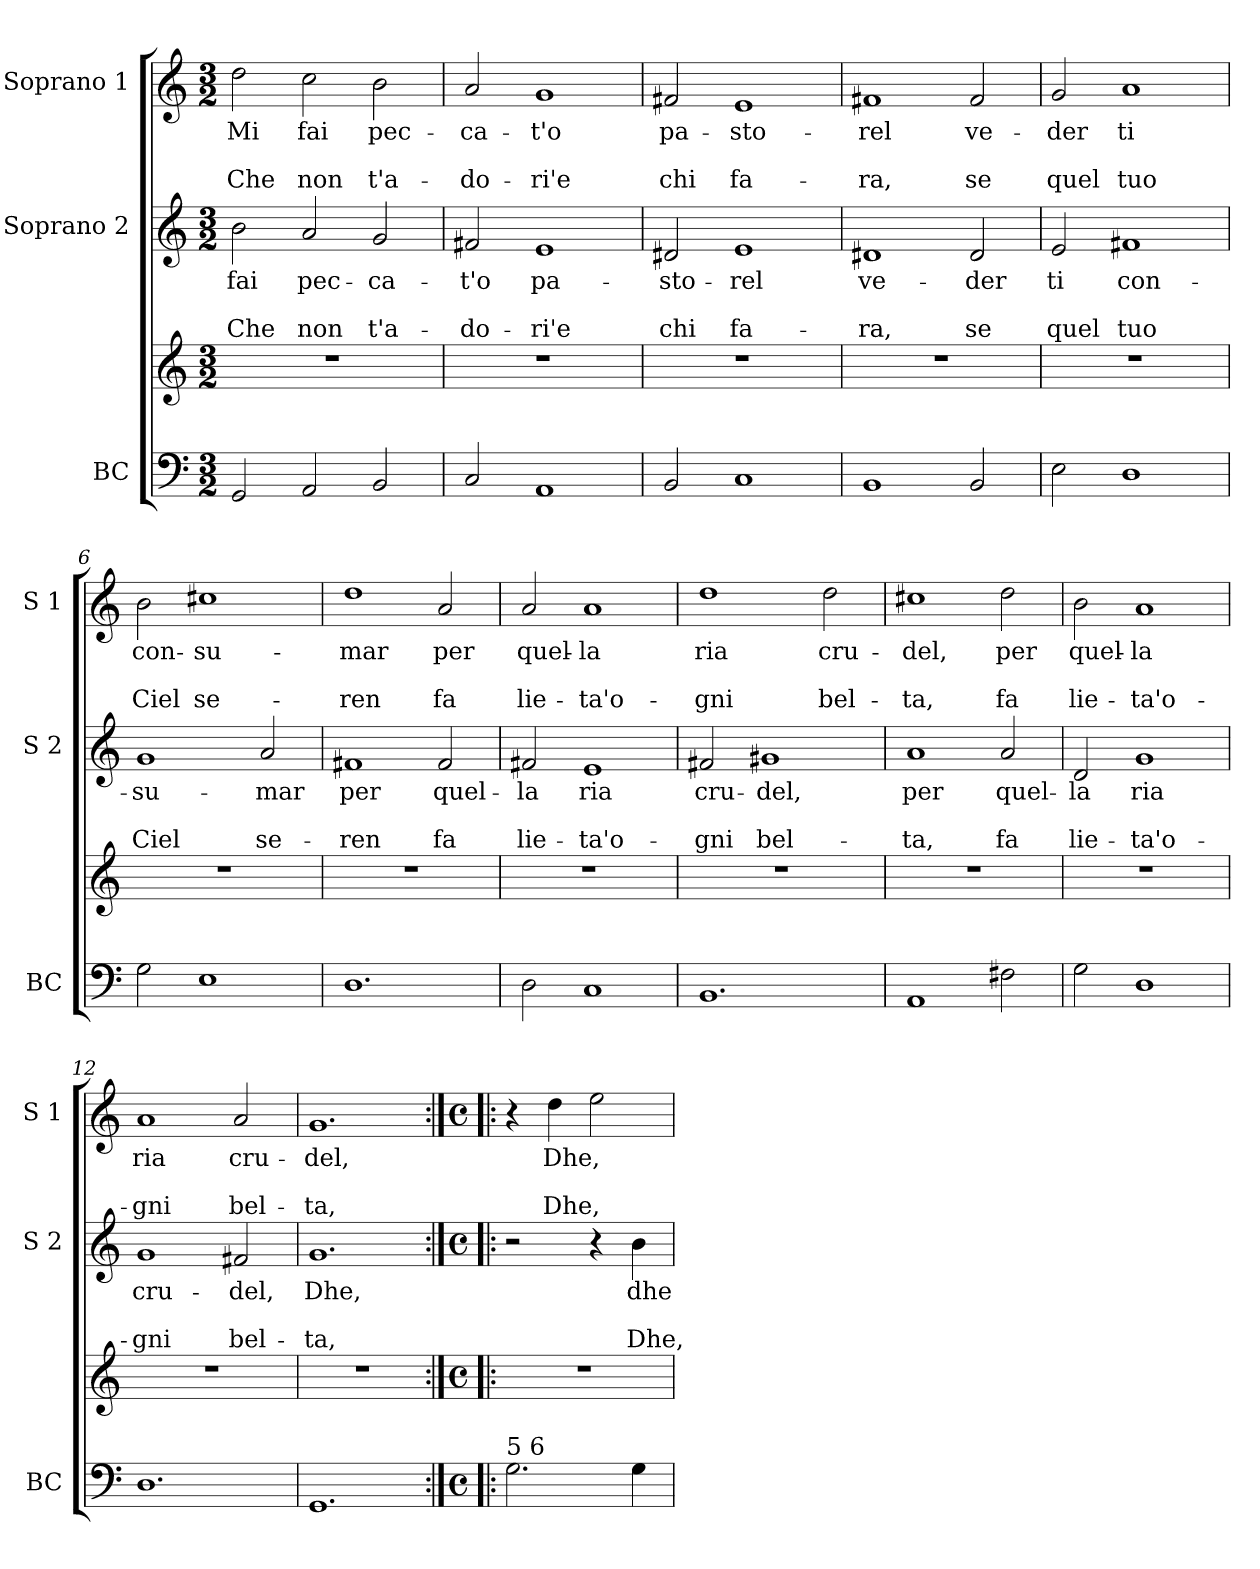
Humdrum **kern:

**kern	**kern	**kern	**text	**text	**text	**kern	**text	**text	**text
*part3	*part3	*part2	*part2	*part2	*part2	*part1	*part1	*part1	*part1
*staff4	*staff3	*staff2	*staff2	*staff2	*staff2	*staff1	*staff1	*staff1	*staff1
*I"BC	*	*I"Soprano 2	*	*	*	*I"Soprano 1	*	*	*
*I'BC	*	*I'S 2	*	*	*	*I'S 1	*	*	*
*clefF4	*clefG2	*clefG2	*	*	*	*clefG2	*	*	*
*k[]	*k[]	*k[]	*	*	*	*k[]	*	*	*
*C:	*C:	*C:	*	*	*	*C:	*	*	*
*M3/2	*M3/2	*M3/2	*	*	*	*M3/2	*	*	*
=1	=1	=1	=1	=1	=1	=1	=1	=1	=1
!	!	!	!LO:LY:b	!	!LO:LY:b	!	!LO:LY:b	!	!LO:LY:b
2GG/	1.r	2b\	fai	.	Che	2dd\	Mi	.	Che
!	!	!	!LO:LY:b	!	!LO:LY:b	!	!LO:LY:b	!	!LO:LY:b
2AA/	.	2a/	pec-	.	non	2cc\	fai	.	non
!	!	!	!LO:LY:b	!	!LO:LY:b	!	!LO:LY:b	!	!LO:LY:b
2BB/	.	2g/	-ca-	.	t'a-	2b\	pec-	.	t'a-
=2	=2	=2	=2	=2	=2	=2	=2	=2	=2
!	!	!	!LO:LY:b	!	!LO:LY:b	!	!LO:LY:b	!	!LO:LY:b
2C/	1.r	2f#X/	-t'o	.	-do-	2a/	-ca-	.	-do-
!	!	!	!LO:LY:b	!	!LO:LY:b	!	!LO:LY:b	!	!LO:LY:b
1AA	.	1e	pa-	.	-ri'e	1g	-t'o	.	-ri'e
=3	=3	=3	=3	=3	=3	=3	=3	=3	=3
!	!	!	!LO:LY:b	!	!LO:LY:b	!	!LO:LY:b	!	!LO:LY:b
2BB/	1.r	2d#X/	-sto-	.	chi	2f#X/	pa-	.	chi
!	!	!	!LO:LY:b	!	!LO:LY:b	!	!LO:LY:b	!	!LO:LY:b
1C	.	1e	-rel	.	fa-	1e	-sto-	.	fa-
=4	=4	=4	=4	=4	=4	=4	=4	=4	=4
!	!	!	!LO:LY:b	!	!LO:LY:b	!	!LO:LY:b	!	!LO:LY:b
1BB	1.r	1d#X	ve-	.	-ra,	1f#X	-rel	.	-ra,
!	!	!	!LO:LY:b	!	!LO:LY:b	!	!LO:LY:b	!	!LO:LY:b
2BB/	.	2d#/	-der	.	se	2f#/	ve-	.	se
=5	=5	=5	=5	=5	=5	=5	=5	=5	=5
!	!	!	!LO:LY:b	!	!LO:LY:b	!	!LO:LY:b	!	!LO:LY:b
2E\	1.r	2e/	ti	.	quel	2g/	-der	.	quel
!	!	!	!LO:LY:b	!	!LO:LY:b	!	!LO:LY:b	!	!LO:LY:b
1D	.	1f#X	con-	.	tuo	1a	ti	.	tuo
!!LO:LB:g=z
=6	=6	=6	=6	=6	=6	=6	=6	=6	=6
!	!	!	!LO:LY:b	!	!LO:LY:b	!	!LO:LY:b	!	!LO:LY:b
2G\	1.r	1g	-su-	.	Ciel	2b\	con-	.	Ciel
!	!	!	!	!	!	!	!LO:LY:b	!	!LO:LY:b
1E	.	.	.	.	.	1cc#X	-su-	.	se-
!	!	!	!LO:LY:b	!	!LO:LY:b	!	!	!	!
.	.	2a/	-mar	.	se-	.	.	.	.
=7	=7	=7	=7	=7	=7	=7	=7	=7	=7
!	!	!	!LO:LY:b	!	!LO:LY:b	!	!LO:LY:b	!	!LO:LY:b
1.D	1.r	1f#X	per	.	-ren	1dd	-mar	.	-ren
!	!	!	!LO:LY:b	!	!LO:LY:b	!	!LO:LY:b	!	!LO:LY:b
.	.	2f#/	quel-	.	fa	2a/	per	.	fa
=8	=8	=8	=8	=8	=8	=8	=8	=8	=8
!	!	!	!LO:LY:b	!	!LO:LY:b	!	!LO:LY:b	!	!LO:LY:b
2D\	1.r	2f#X/	-la	.	lie-	2a/	quel-	.	lie-
!	!	!	!LO:LY:b	!	!LO:LY:b	!	!LO:LY:b	!	!LO:LY:b
1C	.	1e	ria	.	-ta'o-	1a	-la	.	-ta'o-
=9	=9	=9	=9	=9	=9	=9	=9	=9	=9
!	!	!	!LO:LY:b	!	!LO:LY:b	!	!LO:LY:b	!	!LO:LY:b
1.BB	1.r	2f#X/	cru-	.	-gni	1dd	ria	.	-gni
!	!	!	!LO:LY:b	!	!LO:LY:b	!	!	!	!
.	.	1g#X	-del,	.	bel-	.	.	.	.
!	!	!	!	!	!	!	!LO:LY:b	!	!LO:LY:b
.	.	.	.	.	.	2dd\	cru-	.	bel-
=10	=10	=10	=10	=10	=10	=10	=10	=10	=10
!	!	!	!LO:LY:b	!	!LO:LY:b	!	!LO:LY:b	!	!LO:LY:b
1AA	1.r	1a	per	.	-ta,	1cc#X	-del,	.	-ta,
!	!	!	!LO:LY:b	!	!LO:LY:b	!	!LO:LY:b	!	!LO:LY:b
2F#X\	.	2a/	quel-	.	fa	2dd\	per	.	fa
=11	=11	=11	=11	=11	=11	=11	=11	=11	=11
!	!	!	!LO:LY:b	!	!LO:LY:b	!	!LO:LY:b	!	!LO:LY:b
2G\	1.r	2d/	-la	.	lie-	2b\	quel-	.	lie-
!	!	!	!LO:LY:b	!	!LO:LY:b	!	!LO:LY:b	!	!LO:LY:b
1D	.	1g	ria	.	-ta'o-	1a	-la	.	-ta'o-
!!LO:PB:g=z
=12	=12	=12	=12	=12	=12	=12	=12	=12	=12
!	!	!	!LO:LY:b	!	!LO:LY:b	!	!LO:LY:b	!	!LO:LY:b
1.D	1.r	1g	cru-	.	-gni	1a	ria	.	-gni
!	!	!	!LO:LY:b	!	!LO:LY:b	!	!LO:LY:b	!	!LO:LY:b
.	.	2f#X/	-del,	.	bel-	2a/	cru-	.	bel-
=13	=13	=13	=13	=13	=13	=13	=13	=13	=13
!	!	!	!LO:LY:b	!	!LO:LY:b	!	!LO:LY:b	!	!LO:LY:b
1.GG	1.r	1.g	Dhe,	.	-ta,	1.g	-del,	.	-ta,
=14:|!|:	=14:|!|:	=14:|!|:	=14:|!|:	=14:|!|:	=14:|!|:	=14:|!|:	=14:|!|:	=14:|!|:	=14:|!|:
*M4/4	*M4/4	*M4/4	*	*	*	*M4/4	*	*	*
*met(c)	*met(c)	*met(c)	*	*	*	*met(c)	*	*	*
!LO:TX:a:t=5     6	!	!	!	!	!	!	!	!	!
2.G\	1r	2r	.	.	.	4r	.	.	.
!	!	!	!	!	!	!	!LO:LY:b	!	!LO:LY:b
.	.	.	.	.	.	4dd\	Dhe,	.	Dhe,
.	.	4r	.	.	.	2ee\	.	.	.
!	!	!	!LO:LY:b	!	!LO:LY:b	!	!	!	!
4G\	.	4b\	dhe	.	Dhe,	.	.	.	.
=	=	=	=	=	=	=	=	=	=
*-	*-	*-	*-	*-	*-	*-	*-	*-	*-
